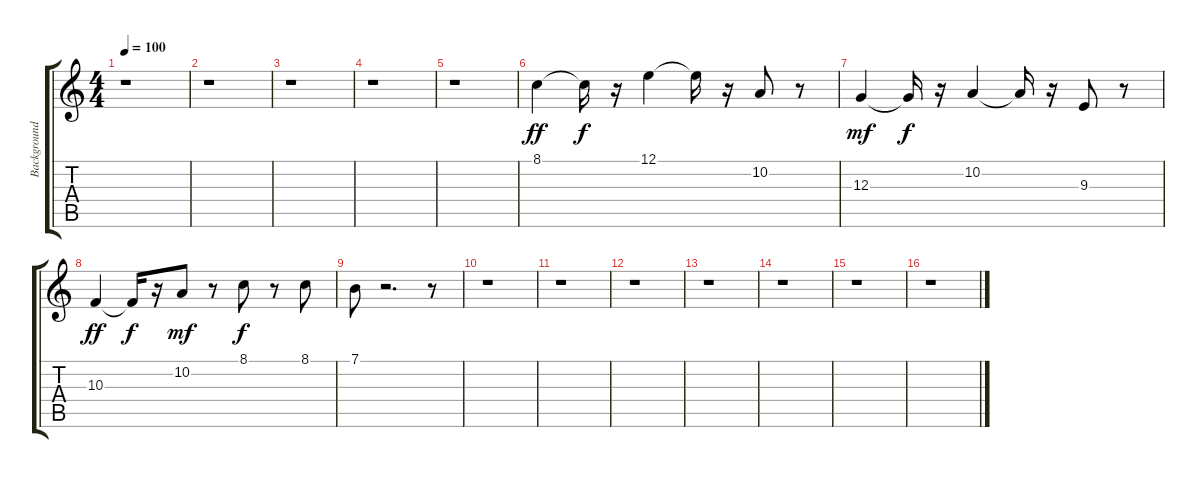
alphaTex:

\track ("Background Vocals" "Background") {instrument ocarina}
\staff {score tabs}
\tuning (E4 B3 G3 D3 A2 E2) {hide}
\ts (4 4)
\tempo 100
\clef g2
\ks c
r.1{dy mf} |
r.1 |
r.1 |
r.1 |
r.1 |
8.1.4{dy ff} 8.1{t}.16{dy f} r.16 12.1.4 12.1{t}.16 r.16 10.2.8 r.8 |
12.3.4{dy mf} 12.3{t}.16{dy f} r.16 10.2.4 10.2{t}.16 r.16 9.3.8 r.8 |
10.3.4{dy ff} 10.3{t}.16{dy f} r.16 10.2.8{dy mf} r.8 8.1.8{dy f} r.8 8.1.8 |
7.1.8 r.2{d} r.8 |
r.1 |
r.1 |
r.1 |
r.1 |
r.1 |
r.1 |
r.1
